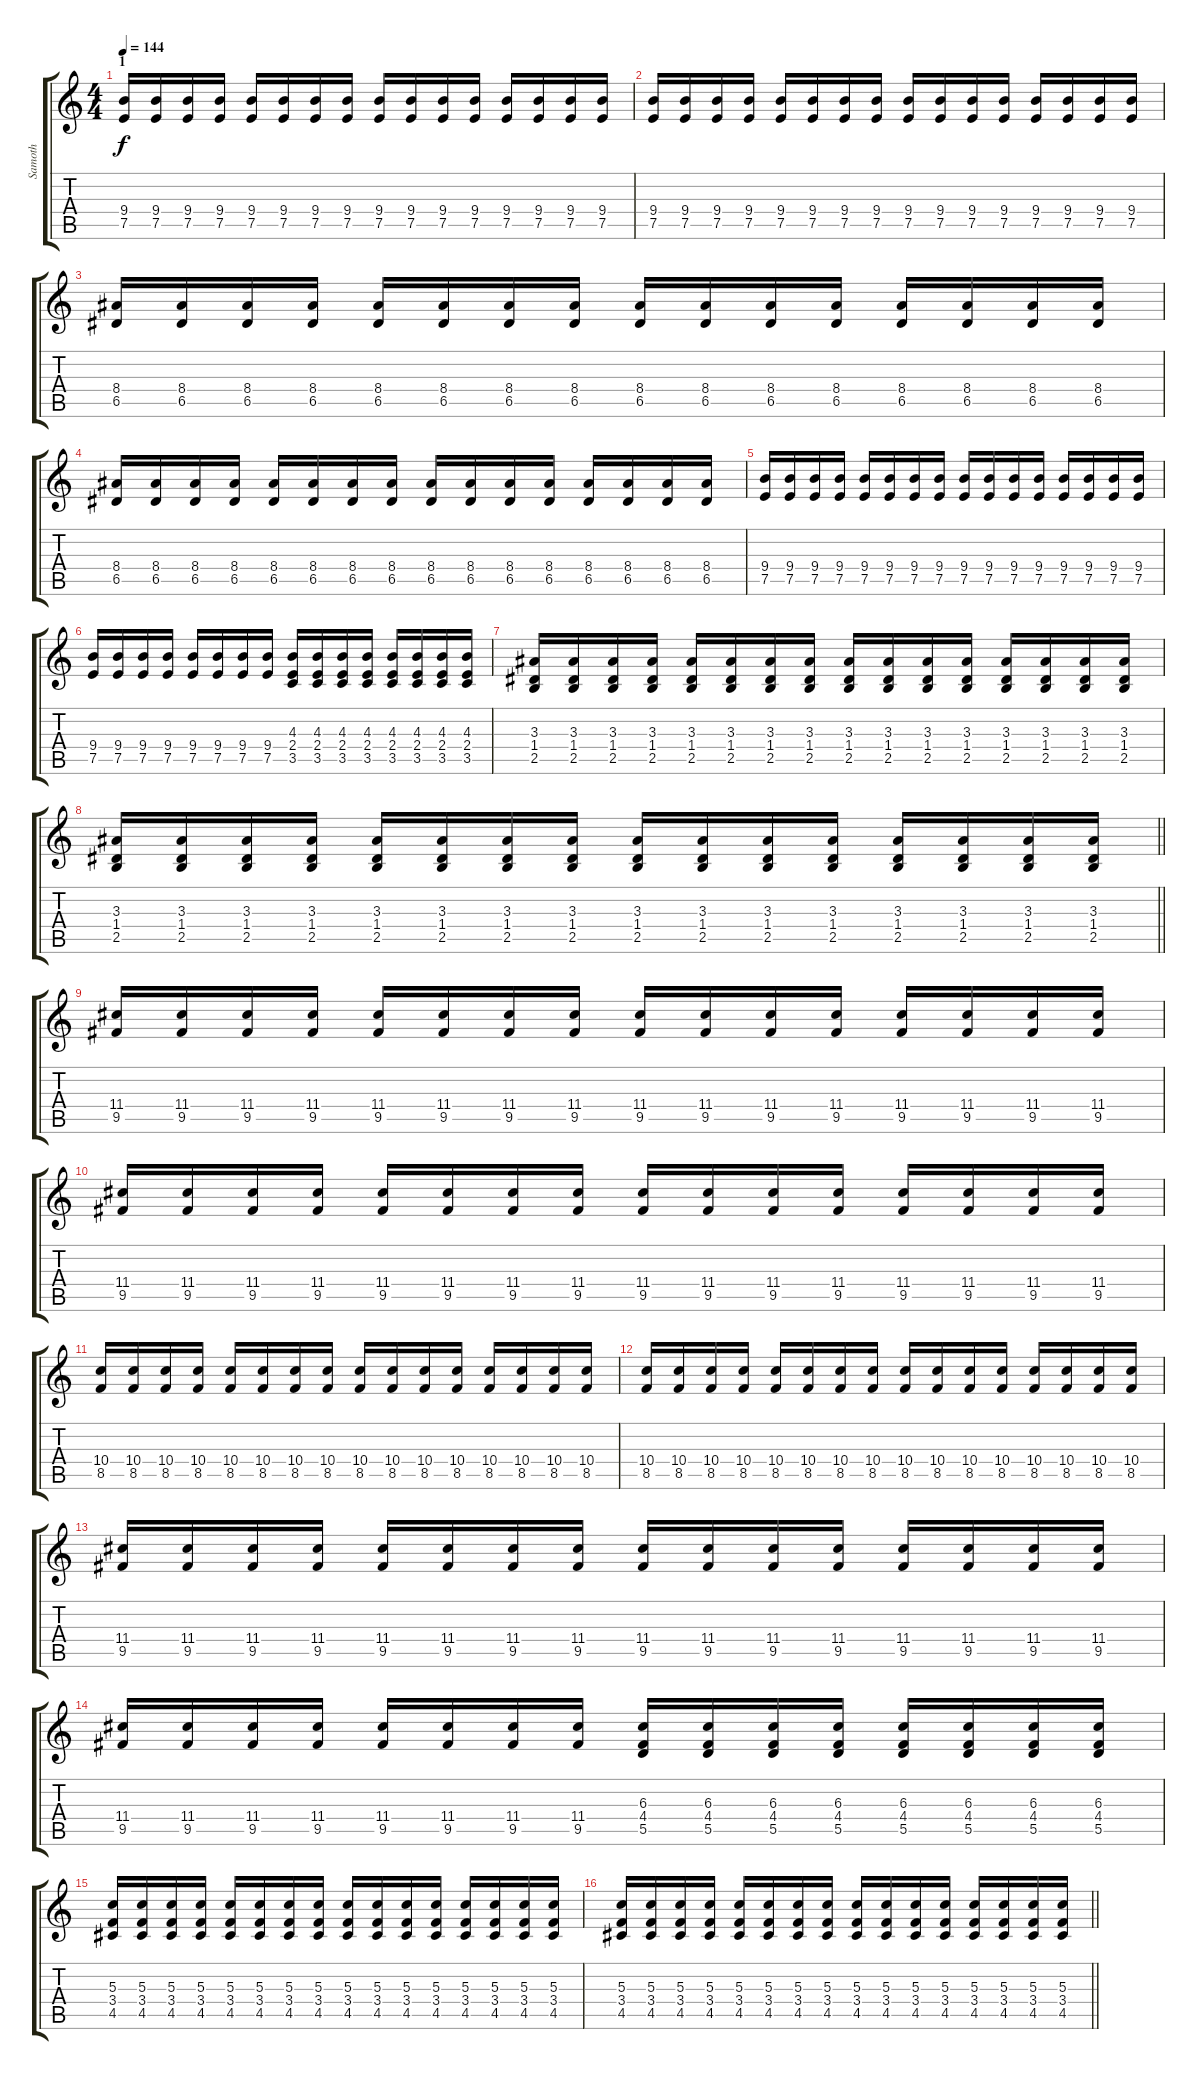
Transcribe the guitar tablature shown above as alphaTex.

\track ("Samoth" "Samoth") {instrument overdrivenguitar}
\staff {score tabs}
\tuning (E4 B3 G3 D3 A2 E2) {hide}
\ts (4 4)
\section ("" "1")
\tempo 144
\clef g2
\ks c
(9.4 7.5).16{dy f} (9.4 7.5).16 (9.4 7.5).16 (9.4 7.5).16 (9.4 7.5).16 (9.4 7.5).16 (9.4 7.5).16 (9.4 7.5).16 (9.4 7.5).16 (9.4 7.5).16 (9.4 7.5).16 (9.4 7.5).16 (9.4 7.5).16 (9.4 7.5).16 (9.4 7.5).16 (9.4 7.5).16 |
(9.4 7.5).16 (9.4 7.5).16 (9.4 7.5).16 (9.4 7.5).16 (9.4 7.5).16 (9.4 7.5).16 (9.4 7.5).16 (9.4 7.5).16 (9.4 7.5).16 (9.4 7.5).16 (9.4 7.5).16 (9.4 7.5).16 (9.4 7.5).16 (9.4 7.5).16 (9.4 7.5).16 (9.4 7.5).16 |
(8.4 6.5).16 (8.4 6.5).16 (8.4 6.5).16 (8.4 6.5).16 (8.4 6.5).16 (8.4 6.5).16 (8.4 6.5).16 (8.4 6.5).16 (8.4 6.5).16 (8.4 6.5).16 (8.4 6.5).16 (8.4 6.5).16 (8.4 6.5).16 (8.4 6.5).16 (8.4 6.5).16 (8.4 6.5).16 |
(8.4 6.5).16 (8.4 6.5).16 (8.4 6.5).16 (8.4 6.5).16 (8.4 6.5).16 (8.4 6.5).16 (8.4 6.5).16 (8.4 6.5).16 (8.4 6.5).16 (8.4 6.5).16 (8.4 6.5).16 (8.4 6.5).16 (8.4 6.5).16 (8.4 6.5).16 (8.4 6.5).16 (8.4 6.5).16 |
(9.4 7.5).16 (9.4 7.5).16 (9.4 7.5).16 (9.4 7.5).16 (9.4 7.5).16 (9.4 7.5).16 (9.4 7.5).16 (9.4 7.5).16 (9.4 7.5).16 (9.4 7.5).16 (9.4 7.5).16 (9.4 7.5).16 (9.4 7.5).16 (9.4 7.5).16 (9.4 7.5).16 (9.4 7.5).16 |
(9.4 7.5).16 (9.4 7.5).16 (9.4 7.5).16 (9.4 7.5).16 (9.4 7.5).16 (9.4 7.5).16 (9.4 7.5).16 (9.4 7.5).16 (4.3 2.4 3.5).16 (4.3 2.4 3.5).16 (4.3 2.4 3.5).16 (4.3 2.4 3.5).16 (4.3 2.4 3.5).16 (4.3 2.4 3.5).16 (4.3 2.4 3.5).16 (4.3 2.4 3.5).16 |
(3.3 1.4 2.5).16 (3.3 1.4 2.5).16 (3.3 1.4 2.5).16 (3.3 1.4 2.5).16 (3.3 1.4 2.5).16 (3.3 1.4 2.5).16 (3.3 1.4 2.5).16 (3.3 1.4 2.5).16 (3.3 1.4 2.5).16 (3.3 1.4 2.5).16 (3.3 1.4 2.5).16 (3.3 1.4 2.5).16 (3.3 1.4 2.5).16 (3.3 1.4 2.5).16 (3.3 1.4 2.5).16 (3.3 1.4 2.5).16 |
\barLineRight lightlight
(3.3 1.4 2.5).16 (3.3 1.4 2.5).16 (3.3 1.4 2.5).16 (3.3 1.4 2.5).16 (3.3 1.4 2.5).16 (3.3 1.4 2.5).16 (3.3 1.4 2.5).16 (3.3 1.4 2.5).16 (3.3 1.4 2.5).16 (3.3 1.4 2.5).16 (3.3 1.4 2.5).16 (3.3 1.4 2.5).16 (3.3 1.4 2.5).16 (3.3 1.4 2.5).16 (3.3 1.4 2.5).16 (3.3 1.4 2.5).16 |
\section ("" "")
(11.4 9.5).16 (11.4 9.5).16 (11.4 9.5).16 (11.4 9.5).16 (11.4 9.5).16 (11.4 9.5).16 (11.4 9.5).16 (11.4 9.5).16 (11.4 9.5).16 (11.4 9.5).16 (11.4 9.5).16 (11.4 9.5).16 (11.4 9.5).16 (11.4 9.5).16 (11.4 9.5).16 (11.4 9.5).16 |
(11.4 9.5).16 (11.4 9.5).16 (11.4 9.5).16 (11.4 9.5).16 (11.4 9.5).16 (11.4 9.5).16 (11.4 9.5).16 (11.4 9.5).16 (11.4 9.5).16 (11.4 9.5).16 (11.4 9.5).16 (11.4 9.5).16 (11.4 9.5).16 (11.4 9.5).16 (11.4 9.5).16 (11.4 9.5).16 |
(10.4 8.5).16 (10.4 8.5).16 (10.4 8.5).16 (10.4 8.5).16 (10.4 8.5).16 (10.4 8.5).16 (10.4 8.5).16 (10.4 8.5).16 (10.4 8.5).16 (10.4 8.5).16 (10.4 8.5).16 (10.4 8.5).16 (10.4 8.5).16 (10.4 8.5).16 (10.4 8.5).16 (10.4 8.5).16 |
(10.4 8.5).16 (10.4 8.5).16 (10.4 8.5).16 (10.4 8.5).16 (10.4 8.5).16 (10.4 8.5).16 (10.4 8.5).16 (10.4 8.5).16 (10.4 8.5).16 (10.4 8.5).16 (10.4 8.5).16 (10.4 8.5).16 (10.4 8.5).16 (10.4 8.5).16 (10.4 8.5).16 (10.4 8.5).16 |
(11.4 9.5).16 (11.4 9.5).16 (11.4 9.5).16 (11.4 9.5).16 (11.4 9.5).16 (11.4 9.5).16 (11.4 9.5).16 (11.4 9.5).16 (11.4 9.5).16 (11.4 9.5).16 (11.4 9.5).16 (11.4 9.5).16 (11.4 9.5).16 (11.4 9.5).16 (11.4 9.5).16 (11.4 9.5).16 |
(11.4 9.5).16 (11.4 9.5).16 (11.4 9.5).16 (11.4 9.5).16 (11.4 9.5).16 (11.4 9.5).16 (11.4 9.5).16 (11.4 9.5).16 (6.3 4.4 5.5).16 (6.3 4.4 5.5).16 (6.3 4.4 5.5).16 (6.3 4.4 5.5).16 (6.3 4.4 5.5).16 (6.3 4.4 5.5).16 (6.3 4.4 5.5).16 (6.3 4.4 5.5).16 |
(5.3 3.4 4.5).16 (5.3 3.4 4.5).16 (5.3 3.4 4.5).16 (5.3 3.4 4.5).16 (5.3 3.4 4.5).16 (5.3 3.4 4.5).16 (5.3 3.4 4.5).16 (5.3 3.4 4.5).16 (5.3 3.4 4.5).16 (5.3 3.4 4.5).16 (5.3 3.4 4.5).16 (5.3 3.4 4.5).16 (5.3 3.4 4.5).16 (5.3 3.4 4.5).16 (5.3 3.4 4.5).16 (5.3 3.4 4.5).16 |
\barLineRight lightlight
(5.3 3.4 4.5).16 (5.3 3.4 4.5).16 (5.3 3.4 4.5).16 (5.3 3.4 4.5).16 (5.3 3.4 4.5).16 (5.3 3.4 4.5).16 (5.3 3.4 4.5).16 (5.3 3.4 4.5).16 (5.3 3.4 4.5).16 (5.3 3.4 4.5).16 (5.3 3.4 4.5).16 (5.3 3.4 4.5).16 (5.3 3.4 4.5).16 (5.3 3.4 4.5).16 (5.3 3.4 4.5).16 (5.3 3.4 4.5).16
